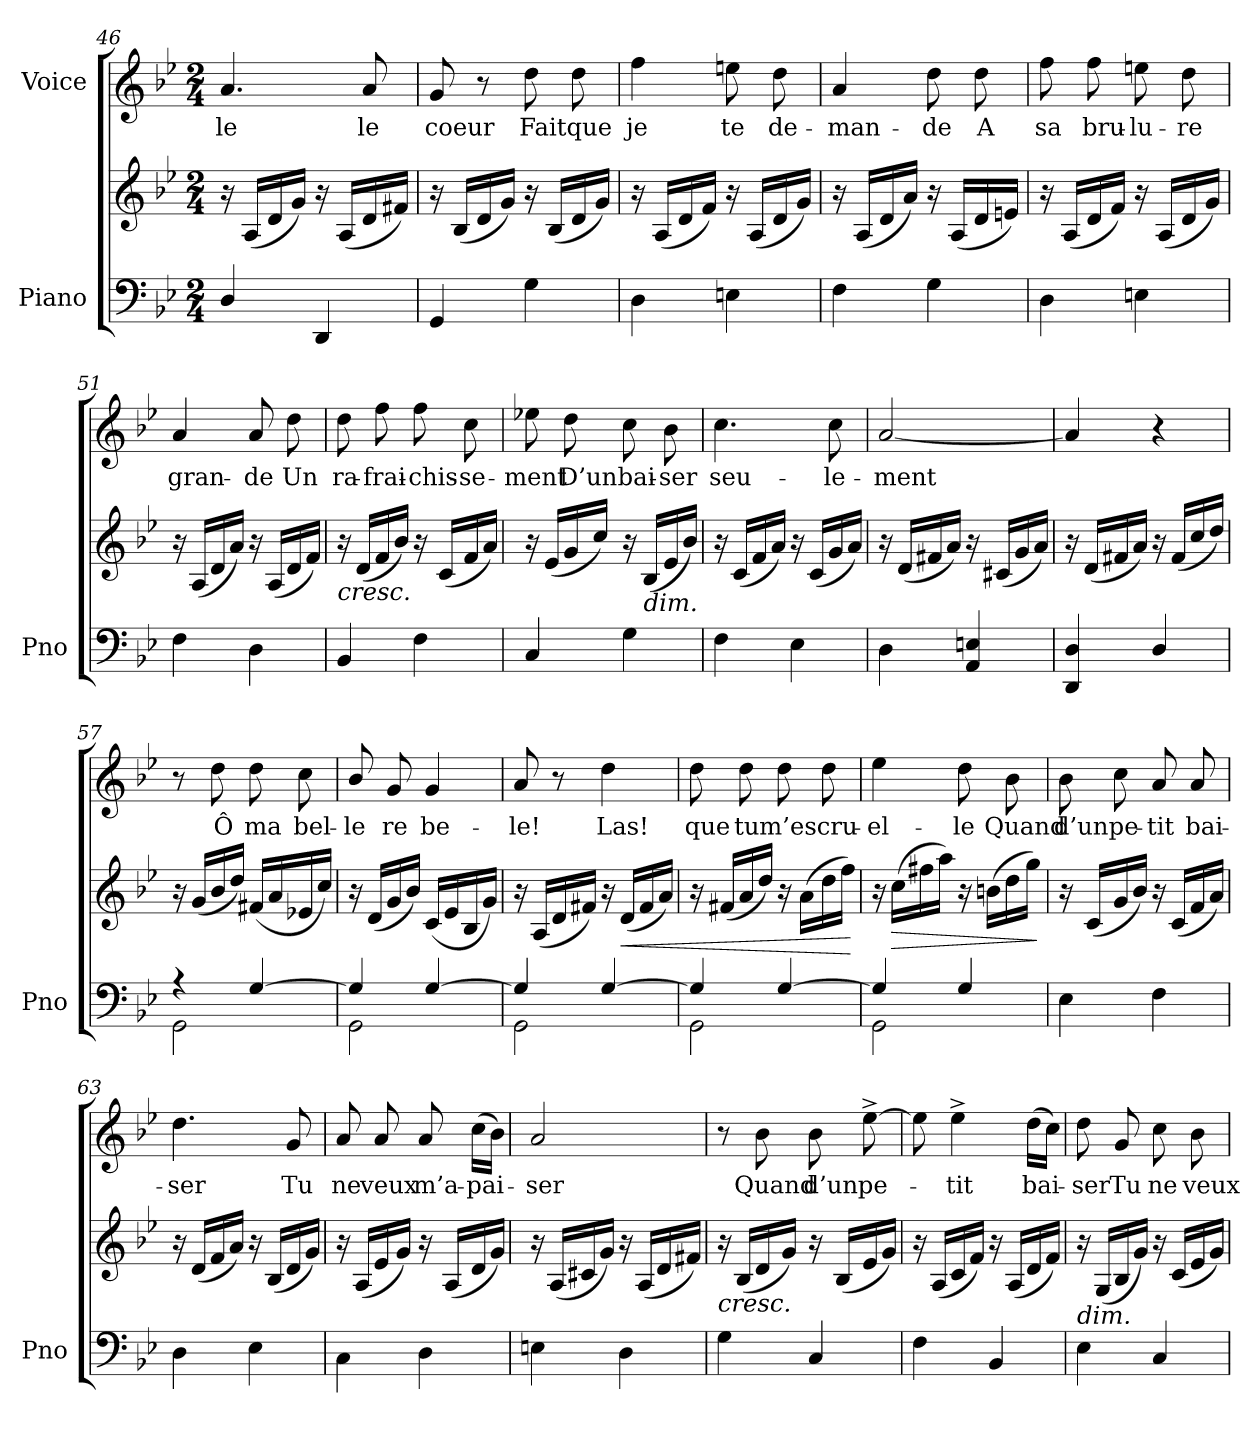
**kern	**kern	**dynam	**kern	**text
*part2	*part2	*part2	*part1	*part1
*staff3	*staff2	*staff2/3	*staff1	*staff1
*I"Piano	*	*	*I"Voice	*
*I'Pno	*	*	*	*
*clefF4	*clefG2	*	*clefG2	*
*k[b-e-]	*k[b-e-]	*	*k[b-e-]	*
*M2/4	*M2/4	*	*M2/4	*
=46	=46	=46	=46	=46
!	!	!	!	!LO:LY:b
4D/	16r	.	4.a/	-le
.	(16A/LL	.	.	.
.	16d/	.	.	.
.	16g/JJ)	.	.	.
4DD/	16r	.	.	.
.	(16A/LL	.	.	.
!	!	!	!	!LO:LY:b
.	16d/	.	8a/	le
.	16f#X/JJ)	.	.	.
=47	=47	=47	=47	=47
!	!	!	!	!LO:LY:b
4GG/	16r	.	8g/	coeur
.	(16B-/LL	.	.	.
.	16d/	.	8r	.
.	16g/JJ)	.	.	.
!	!	!	!	!LO:LY:b
4G\	16r	.	8dd\	Fait
.	(16B-/LL	.	.	.
!	!	!	!	!LO:LY:b
.	16d/	.	8dd\	que
.	16g/JJ)	.	.	.
!!LO:LB:g=z
=48	=48	=48	=48	=48
!	!	!	!	!LO:LY:b
4D\	16r	.	4ff\	je
.	(16A/LL	.	.	.
.	16d/	.	.	.
.	16f/JJ)	.	.	.
!	!	!	!	!LO:LY:b
4En\	16r	.	8een\	te
.	(16A/LL	.	.	.
!	!	!	!	!LO:LY:b
.	16d/	.	8dd\	de-
.	16g/JJ)	.	.	.
!!LO:LB:g=z
=49	=49	=49	=49	=49
!	!	!	!	!LO:LY:b
4F\	16r	.	4a/	-man-
.	(16A/LL	.	.	.
.	16d/	.	.	.
.	16a/JJ)	.	.	.
!	!	!	!	!LO:LY:b
4G\	16r	.	8dd\	-de
.	(16A/LL	.	.	.
!	!	!	!	!LO:LY:b
.	16d/	.	8dd\	A
.	16en/JJ)	.	.	.
=50	=50	=50	=50	=50
!	!	!	!	!LO:LY:b
4D\	16r	.	8ff\	sa
.	(16A/LL	.	.	.
!	!	!	!	!LO:LY:b
.	16d/	.	8ff\	bru-
.	16f/JJ)	.	.	.
!	!	!	!	!LO:LY:b
4En\	16r	.	8een\	-lu-
.	(16A/LL	.	.	.
!	!	!	!	!LO:LY:b
.	16d/	.	8dd\	-re
.	16g/JJ)	.	.	.
=51	=51	=51	=51	=51
!	!	!	!	!LO:LY:b
4F\	16r	.	4a/	gran-
.	(16A/LL	.	.	.
.	16d/	.	.	.
.	16a/JJ)	.	.	.
!	!	!	!	!LO:LY:b
4D\	16r	.	8a/	-de
.	(16A/LL	.	.	.
!	!	!	!	!LO:LY:b
.	16d/	.	8dd\	Un
.	16f/JJ)	.	.	.
!!LO:LB:g=z
=52	=52	=52	=52	=52
!	!LO:TX:b:i:t=cresc.	!	!	!
!	!	!	!	!LO:LY:b
4BB-/	16r	.	8dd\	ra-
.	(16d/LL	.	.	.
!	!	!	!	!LO:LY:b
.	16f/	.	8ff\	-frai-
.	16b-/JJ)	.	.	.
!	!	!	!	!LO:LY:b
4F\	16r	.	8ff\	-chis-
.	(16c/LL	.	.	.
!	!	!	!	!LO:LY:b
.	16f/	.	8cc\	-se-
.	16a/JJ)	.	.	.
!!LO:PB:g=z
=53	=53	=53	=53	=53
!	!	!	!	!LO:LY:b
4C/	16r	.	8ee-X\	-ment
.	(16e-/LL	.	.	.
!	!	!	!	!LO:LY:b
.	16g/	.	8dd\	D’un
.	16cc/JJ)	.	.	.
!	!	!	!	!LO:LY:b
4G\	16r	.	8cc\	bai-
!	!LO:TX:b:i:t=dim.	!	!	!
.	(16B-/LL	.	.	.
!	!	!	!	!LO:LY:b
.	16e-/	.	8b-\	-ser
.	16b-/JJ)	.	.	.
=54	=54	=54	=54	=54
!	!	!	!	!LO:LY:b
4F\	16r	.	4.cc\	seu-
.	(16c/LL	.	.	.
.	16f/	.	.	.
.	16a/JJ)	.	.	.
4E-\	16r	.	.	.
.	(16c/LL	.	.	.
!	!	!	!	!LO:LY:b
.	16g/	.	8cc\	-le-
.	16a/JJ)	.	.	.
=55	=55	=55	=55	=55
!	!	!	!	!LO:LY:b
4D\	16r	.	[2a/	-ment
.	(16d/LL	.	.	.
.	16f#X/	.	.	.
.	16a/JJ)	.	.	.
4AA/ 4En/	16r	.	.	.
.	(16c#X/LL	.	.	.
.	16g/	.	.	.
.	16a/JJ)	.	.	.
!!LO:LB:g=z
=56	=56	=56	=56	=56
4DD/ 4D/	16r	.	4a/]	.
.	(16d/LL	.	.	.
.	16f#X/	.	.	.
.	16a/JJ)	.	.	.
4D/	16r	.	4r	.
.	(16f#/LL	.	.	.
.	16cc/	.	.	.
.	16dd/JJ)	.	.	.
!!LO:LB:g=z
=57	=57	=57	=57	=57
*^	*	*	*	*
4r	2GG\	16r	.	8r	.
.	.	(<16g/LL	.	.	.
!	!	!	!	!	!LO:LY:b
.	.	16b-/	.	8dd\	Ô
.	.	16dd/JJ)	.	.	.
!	!	!	!	!	!LO:LY:b
[4G/	.	(16f#X/LL	.	8dd\	ma
.	.	16a/	.	.	.
!	!	!	!	!	!LO:LY:b
.	.	16e-X/	.	8cc\	bel-
.	.	16cc/JJ)	.	.	.
=58	=58	=58	=58	=58	=58
!	!	!	!	!	!LO:LY:b
4G/]	2GG\	16r	.	8b-/	-le
.	.	(16d/LL	.	.	.
!	!	!	!	!	!LO:LY:b
.	.	16g/	.	8g/	re
.	.	16b-/JJ)	.	.	.
!	!	!	!	!	!LO:LY:b
[4G/	.	(16c/LL	.	4g/	be-
.	.	16e-/	.	.	.
.	.	16B-/	.	.	.
.	.	16g/JJ)	.	.	.
=59	=59	=59	=59	=59	=59
!	!	!	!	!	!LO:LY:b
4G/]	2GG\	16r	.	8a/	-le!
.	.	(16A/LL	.	.	.
.	.	16d/	.	8r	.
.	.	16f#X/JJ)	.	.	.
!	!	!	!	!	!LO:LY:b
[4G/	.	16r	.	4dd\	Las!
!	!	!	!LO:HP:b	!	!
.	.	(16d/LL	<	.	.
.	.	16f#/	.	.	.
.	.	16a/JJ)	.	.	.
!!LO:LB:g=z
=60	=60	=60	=60	=60	=60
!	!	!	!	!	!LO:LY:b
4G/]	2GG\	16r	.	8dd\	que
.	.	(16f#X/LL	.	.	.
!	!	!	!	!	!LO:LY:b
.	.	16a/	.	8dd\	tu
.	.	16dd/JJ)	.	.	.
!	!	!	!	!	!LO:LY:b
[4G/	.	16r	.	8dd\	m’es
.	.	(16a\LL	.	.	.
!	!	!	!	!	!LO:LY:b
.	.	16dd\	.	8dd\	cru-
.	.	16ff\JJ)	.	.	.
*v	*v	*	*	*	*
.	.	[	.	.
!!LO:PB:g=z
=61	=61	=61	=61	=61
*^	*	*	*	*
!	!	!	!	!	!LO:LY:b
4G/]	2GG\	16r	.	4ee-\	-el-
!	!	!	!LO:HP:b	!	!
.	.	(16cc\LL	>	.	.
.	.	16ff#X\	.	.	.
.	.	16aa\JJ)	.	.	.
!	!	!	!	!	!LO:LY:b
4G/	.	16r	.	8dd\	-le
.	.	(16bn\LL	.	.	.
!	!	!	!	!	!LO:LY:b
.	.	16dd\	.	8b-\	Quand
.	.	16gg\JJ)	.	.	.
*v	*v	*	*	*	*
.	.	]	.	.
=62	=62	=62	=62	=62
!	!	!	!	!LO:LY:b
4E-\	16r	.	8b-\	d’un
.	(16c/LL	.	.	.
!	!	!	!	!LO:LY:b
.	16g/	.	8cc\	pe-
.	16b-/JJ)	.	.	.
!	!	!	!	!LO:LY:b
4F\	16r	.	8a/	-tit
.	(16c/LL	.	.	.
!	!	!	!	!LO:LY:b
.	16f/	.	8a/	bai-
.	16a/JJ)	.	.	.
=63	=63	=63	=63	=63
!	!	!	!	!LO:LY:b
4D\	16r	.	4.dd\	-ser
.	(16d/LL	.	.	.
.	16f/	.	.	.
.	16a/JJ)	.	.	.
4E-\	16r	.	.	.
.	(16B-/LL	.	.	.
!	!	!	!	!LO:LY:b
.	16d/	.	8g/	Tu
.	16g/JJ)	.	.	.
!!LO:LB:g=z
=64	=64	=64	=64	=64
!	!	!	!	!LO:LY:b
4C\	16r	.	8a/	ne
.	(16A/LL	.	.	.
!	!	!	!	!LO:LY:b
.	16e-/	.	8a/	veux
.	16g/JJ)	.	.	.
!	!	!	!	!LO:LY:b
4D\	16r	.	8a/	m’a-
.	(16A/LL	.	.	.
!	!	!	!	!LO:LY:b
.	16d/	.	(16cc\LL	-pai-
.	16g/JJ)	.	16b-\JJ)	.
!!LO:LB:g=z
=65	=65	=65	=65	=65
!	!	!	!	!LO:LY:b
4En\	16r	.	2a/	ser
.	(16A/LL	.	.	.
.	16c#X/	.	.	.
.	16g/JJ)	.	.	.
4D\	16r	.	.	.
.	(16A/LL	.	.	.
.	16d/	.	.	.
.	16f#X/JJ)	.	.	.
=66	=66	=66	=66	=66
!	!LO:TX:b:i:t=cresc.	!	!	!
4G\	16r	.	8r	.
.	(16B-/LL	.	.	.
!	!	!	!	!LO:LY:b
.	16d/	.	8b-\	Quand
.	16g/JJ)	.	.	.
!	!	!	!	!LO:LY:b
4C/	16r	.	8b-\	d’un
.	(16B-/LL	.	.	.
!	!	!	!	!LO:LY:b
.	16e-/	.	[8ee-^\	pe-
.	16g/JJ)	.	.	.
=67	=67	=67	=67	=67
4F\	16r	.	8ee-\]	.
.	(16A/LL	.	.	.
!	!	!	!	!LO:LY:b
.	16c/	.	4ee-^\	-tit
.	16f/JJ)	.	.	.
4BB-/	16r	.	.	.
.	(16A/LL	.	.	.
!	!	!	!	!LO:LY:b
.	16d/	.	(16dd\LL	bai-
.	16f/JJ)	.	16cc\JJ)	.
!!LO:LB:g=z
=68	=68	=68	=68	=68
!	!LO:TX:b:i:t=dim.	!	!	!
!	!	!	!	!LO:LY:b
4E-\	16r	.	8dd\	-ser
.	(16G/LL	.	.	.
!	!	!	!	!LO:LY:b
.	16B-/	.	8g/	Tu
.	16g/JJ)	.	.	.
!	!	!	!	!LO:LY:b
4C/	16r	.	8cc\	ne
.	(16c/LL	.	.	.
!	!	!	!	!LO:LY:b
.	16e-/	.	8b-\	veux
.	16g/JJ)	.	.	.
=	=	=	=	=
*-	*-	*-	*-	*-
